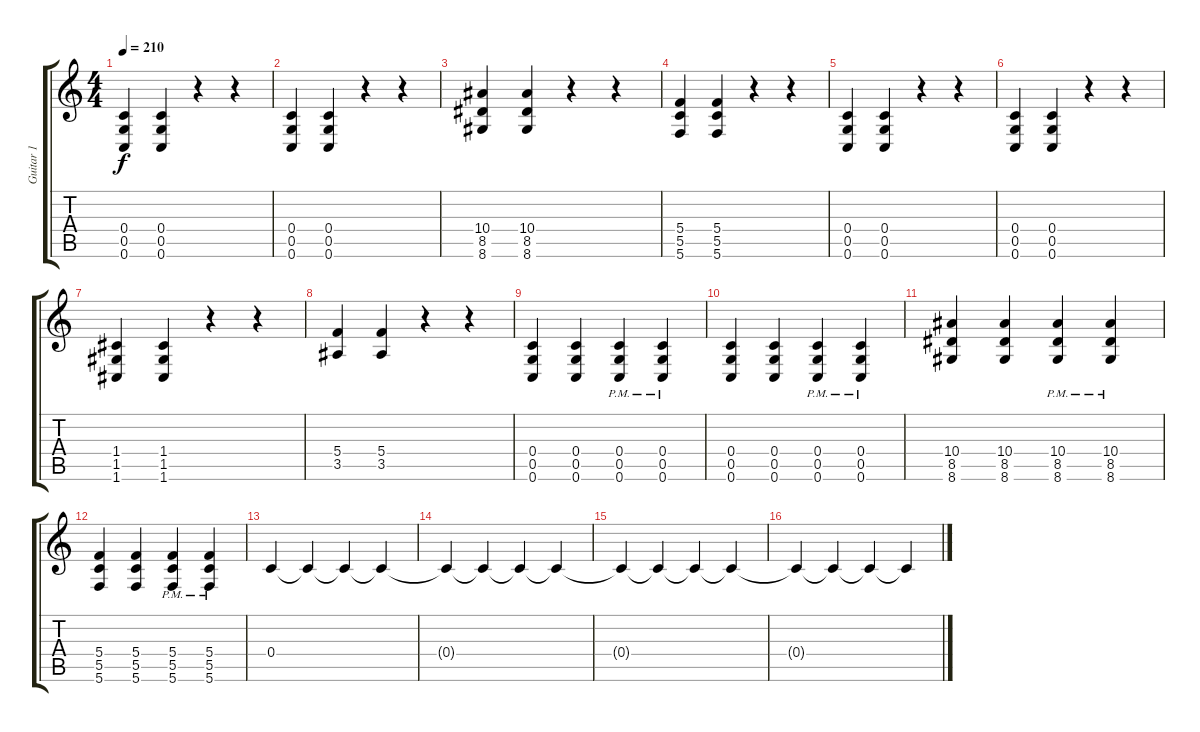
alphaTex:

\track ("Guitar 1" "Guitar 1") {instrument distortionguitar}
\staff {score tabs}
\tuning (E4 C4 G3 C3 G2 C2) {hide}
\ts (4 4)
\tempo 210
\clef g2
\ks c
(0.4 0.5 0.6).4{dy f} (0.4 0.5 0.6).4 r.4 r.4 |
(0.4 0.5 0.6).4 (0.4 0.5 0.6).4 r.4 r.4 |
(10.4 8.5 8.6).4 (10.4 8.5 8.6).4 r.4 r.4 |
(5.4 5.5 5.6).4 (5.4 5.5 5.6).4 r.4 r.4 |
(0.4 0.5 0.6).4 (0.4 0.5 0.6).4 r.4 r.4 |
(0.4 0.5 0.6).4 (0.4 0.5 0.6).4 r.4 r.4 |
(1.4 1.5 1.6).4 (1.4 1.5 1.6).4 r.4 r.4 |
(5.4 3.5).4 (5.4 3.5).4 r.4 r.4 |
(0.4 0.5 0.6).4 (0.4 0.5 0.6).4 (0.4{pm} 0.5{pm} 0.6{pm}).4 (0.4{pm} 0.5{pm} 0.6{pm}).4 |
(0.4 0.5 0.6).4 (0.4 0.5 0.6).4 (0.4{pm} 0.5{pm} 0.6{pm}).4 (0.4{pm} 0.5{pm} 0.6{pm}).4 |
(10.4 8.5 8.6).4 (10.4 8.5 8.6).4 (10.4{pm} 8.5{pm} 8.6{pm}).4 (10.4{pm} 8.5{pm} 8.6{pm}).4 |
(5.4 5.5 5.6).4 (5.4 5.5 5.6).4 (5.4{pm} 5.5{pm} 5.6{pm}).4 (5.4{pm} 5.5{pm} 5.6{pm}).4 |
0.4.4 0.4{t}.4 0.4{t}.4 0.4{t}.4 |
0.4{t}.4 0.4{t}.4 0.4{t}.4 0.4{t}.4 |
0.4{t}.4 0.4{t}.4 0.4{t}.4 0.4{t}.4 |
0.4{t}.4 0.4{t}.4 0.4{t}.4 0.4{t}.4
